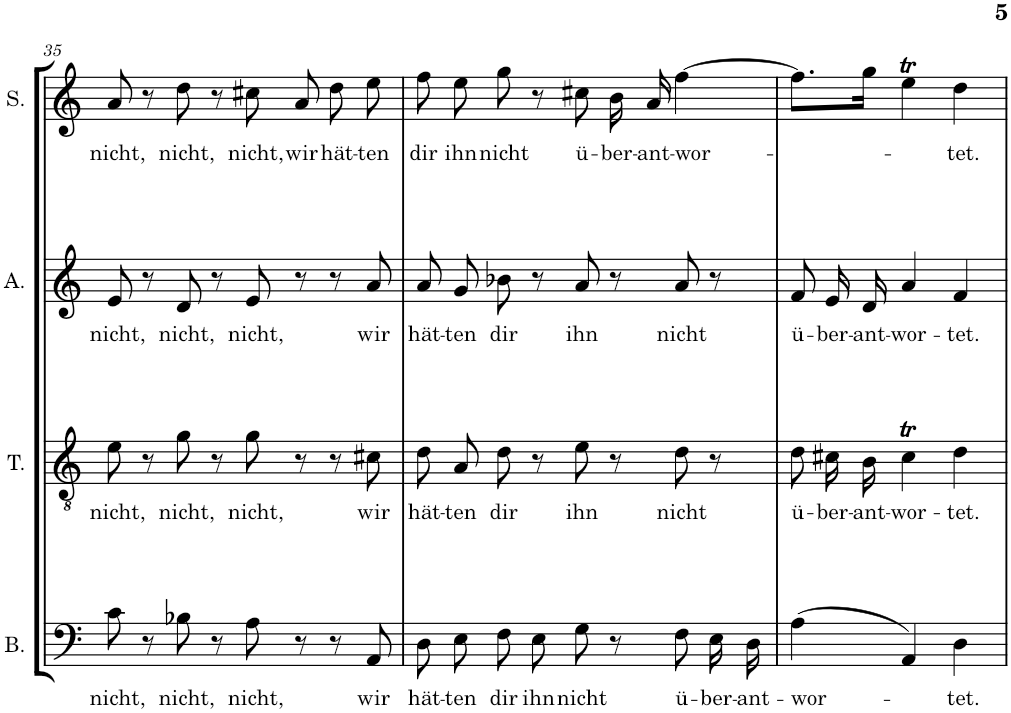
**kern	**text	**kern	**text	**kern	**text	**kern	**text
*part4	*part4	*part3	*part3	*part2	*part2	*part1	*part1
*staff4	*staff4	*staff3	*staff3	*staff2	*staff2	*staff1	*staff1
*I"Basso	*	*I"Tenore	*	*I"Alto	*	*I"Soprano	*
*I'B.	*	*I'T.	*	*I'A.	*	*I'S.	*
!!LO:PB:g=z
*clefF4	*	*clefGv2	*	*clefG2	*	*clefG2	*
*k[]	*	*k[]	*	*k[]	*	*k[]	*
*M4/4	*	*M4/4	*	*M4/4	*	*M4/4	*
=35	=35	=35	=35	=35	=35	=35	=35
!	!LO:LY:b	!	!LO:LY:b	!	!LO:LY:b	!	!LO:LY:b
8c\	nicht,	8e\	nicht,	8e/	nicht,	8a/	nicht,
8r	.	8r	.	8r	.	8r	.
!	!LO:LY:b	!	!LO:LY:b	!	!LO:LY:b	!	!LO:LY:b
8B-X\	nicht,	8g\	nicht,	8d/	nicht,	8dd\	nicht,
8r	.	8r	.	8r	.	8r	.
!	!LO:LY:b	!	!LO:LY:b	!	!LO:LY:b	!	!LO:LY:b
8A\	nicht,	8g\	nicht,	8e/	nicht,	8cc#X\	nicht,
!	!	!	!	!	!	!	!LO:LY:b
8r	.	8r	.	8r	.	8a/	wir
!	!	!	!	!	!	!	!LO:LY:b
8r	.	8r	.	8r	.	8dd\	hät-
!	!LO:LY:b	!	!LO:LY:b	!	!LO:LY:b	!	!LO:LY:b
8AA/	wir	8c#X\	wir	8a/	wir	8ee\	-ten
=36	=36	=36	=36	=36	=36	=36	=36
!	!LO:LY:b	!	!LO:LY:b	!	!LO:LY:b	!	!LO:LY:b
8D\L	hät-	8d\L	hät-	8a/L	hät-	8ff\	dir
!	!LO:LY:b	!	!LO:LY:b	!	!LO:LY:b	!	!LO:LY:b
8E\J	-ten	8A\J	-ten	8g/J	-ten	8ee\	ihn
!	!LO:LY:b	!	!LO:LY:b	!	!LO:LY:b	!	!LO:LY:b
8F\L	dir	8d\	dir	8b-X\	dir	8gg\	nicht
!	!LO:LY:b	!	!	!	!	!	!
8E\J	ihn	8r	.	8r	.	8r	.
!	!LO:LY:b	!	!LO:LY:b	!	!LO:LY:b	!	!LO:LY:b
8G\	nicht	8e\	ihn	8a/	ihn	8cc#X\	ü-
!	!	!	!	!	!	!	!LO:LY:b
8r	.	8r	.	8r	.	16b\	-ber-
!	!	!	!	!	!	!	!LO:LY:b
.	.	.	.	.	.	16a/	-ant-
!	!LO:LY:b	!	!LO:LY:b	!	!LO:LY:b	!	!LO:LY:b
8F\L	ü-	8d\	nicht	8a/	nicht	[4ff\	-wor-
!	!LO:LY:b	!	!	!	!	!	!
16E\L	-ber-	8r	.	8r	.	.	.
!	!LO:LY:b	!	!	!	!	!	!
16D\JJ	-ant-	.	.	.	.	.	.
=37	=37	=37	=37	=37	=37	=37	=37
!	!LO:LY:b	!	!LO:LY:b	!	!LO:LY:b	!	!
(>4A\	-wor-	8d\L	ü-	8f/L	ü-	8.ff\L]	.
!	!	!	!LO:LY:b	!	!LO:LY:b	!	!
.	.	16c#X\L	-ber-	16e/L	-ber-	.	.
!	!	!	!LO:LY:b	!	!LO:LY:b	!	!
.	.	16B\JJ	-ant-	16d/JJ	-ant-	16gg\Jk	.
!	!	!	!LO:LY:b	!	!LO:LY:b	!	!
4AA/)	.	4c#t\	-wor-	4a/	-wor-	4eet\	.
!	!LO:LY:b	!	!LO:LY:b	!	!LO:LY:b	!	!LO:LY:b
4D\	-tet.	4d\	-tet.	4f/	-tet.	4dd\	-tet.
=	=	=	=	=	=	=	=
*-	*-	*-	*-	*-	*-	*-	*-
